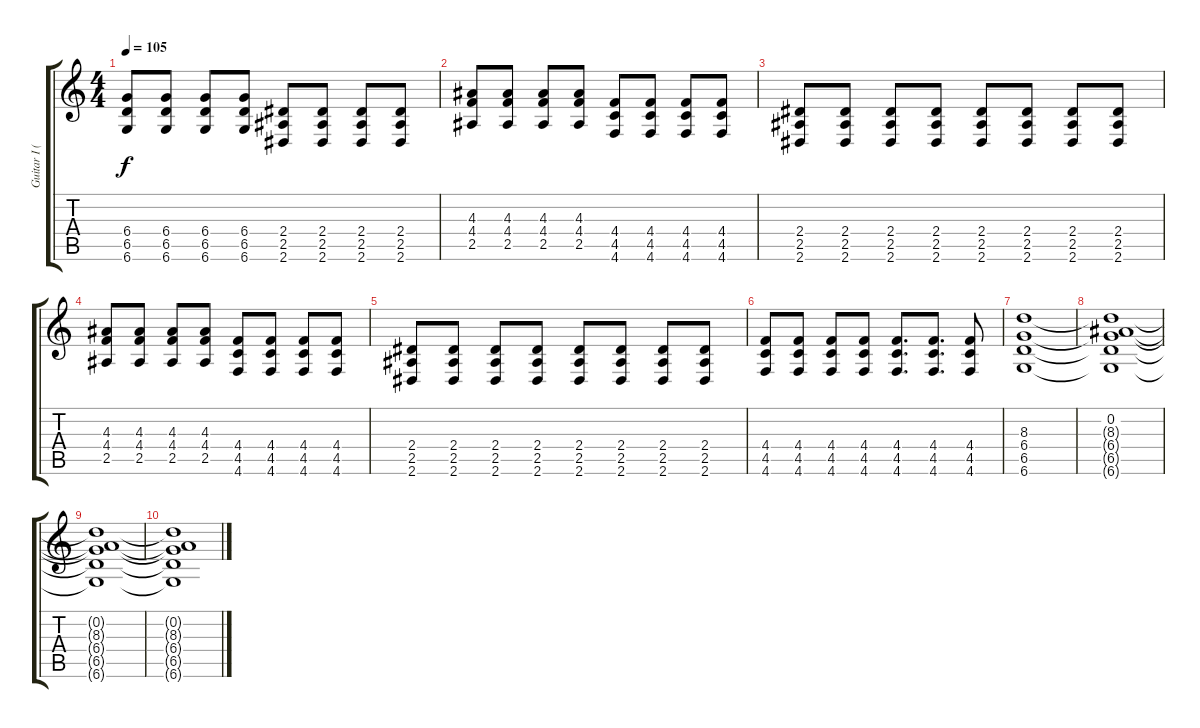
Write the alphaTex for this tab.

\track ("Guitar I (Szabó Péter)" "Guitar I (") {instrument overdrivenguitar}
\staff {score tabs}
\tuning (Eb4 Bb3 Gb3 Db3 Ab2 Db2) {hide}
\ts (4 4)
\tempo 105
\clef g2
\ks c
(6.4 6.5 6.6).8{dy f} (6.4 6.5 6.6).8 (6.4 6.5 6.6).8 (6.4 6.5 6.6).8 (2.4 2.5 2.6).8 (2.4 2.5 2.6).8 (2.4 2.5 2.6).8 (2.4 2.5 2.6).8 |
(4.3 4.4 2.5).8 (4.3 4.4 2.5).8 (4.3 4.4 2.5).8 (4.3 4.4 2.5).8 (4.4 4.5 4.6).8 (4.4 4.5 4.6).8 (4.4 4.5 4.6).8 (4.4 4.5 4.6).8 |
(2.4 2.5 2.6).8 (2.4 2.5 2.6).8 (2.4 2.5 2.6).8 (2.4 2.5 2.6).8 (2.4 2.5 2.6).8 (2.4 2.5 2.6).8 (2.4 2.5 2.6).8 (2.4 2.5 2.6).8 |
(4.3 4.4 2.5).8 (4.3 4.4 2.5).8 (4.3 4.4 2.5).8 (4.3 4.4 2.5).8 (4.4 4.5 4.6).8 (4.4 4.5 4.6).8 (4.4 4.5 4.6).8 (4.4 4.5 4.6).8 |
(2.4 2.5 2.6).8 (2.4 2.5 2.6).8 (2.4 2.5 2.6).8 (2.4 2.5 2.6).8 (2.4 2.5 2.6).8 (2.4 2.5 2.6).8 (2.4 2.5 2.6).8 (2.4 2.5 2.6).8 |
(4.4 4.5 4.6).8 (4.4 4.5 4.6).8 (4.4 4.5 4.6).8 (4.4 4.5 4.6).8 (4.4 4.5 4.6).8{d} (4.4 4.5 4.6).8{d} (4.4 4.5 4.6).8 |
(8.3 6.4 6.5 6.6).1 |
(0.2 8.3{t} 6.4{t} 6.5{t} 6.6{t}).1{volume 0} |
(0.2{t} 8.3{t} 6.4{t} 6.5{t} 6.6{t}).1 |
(0.2{t} 8.3{t} 6.4{t} 6.5{t} 6.6{t}).1
